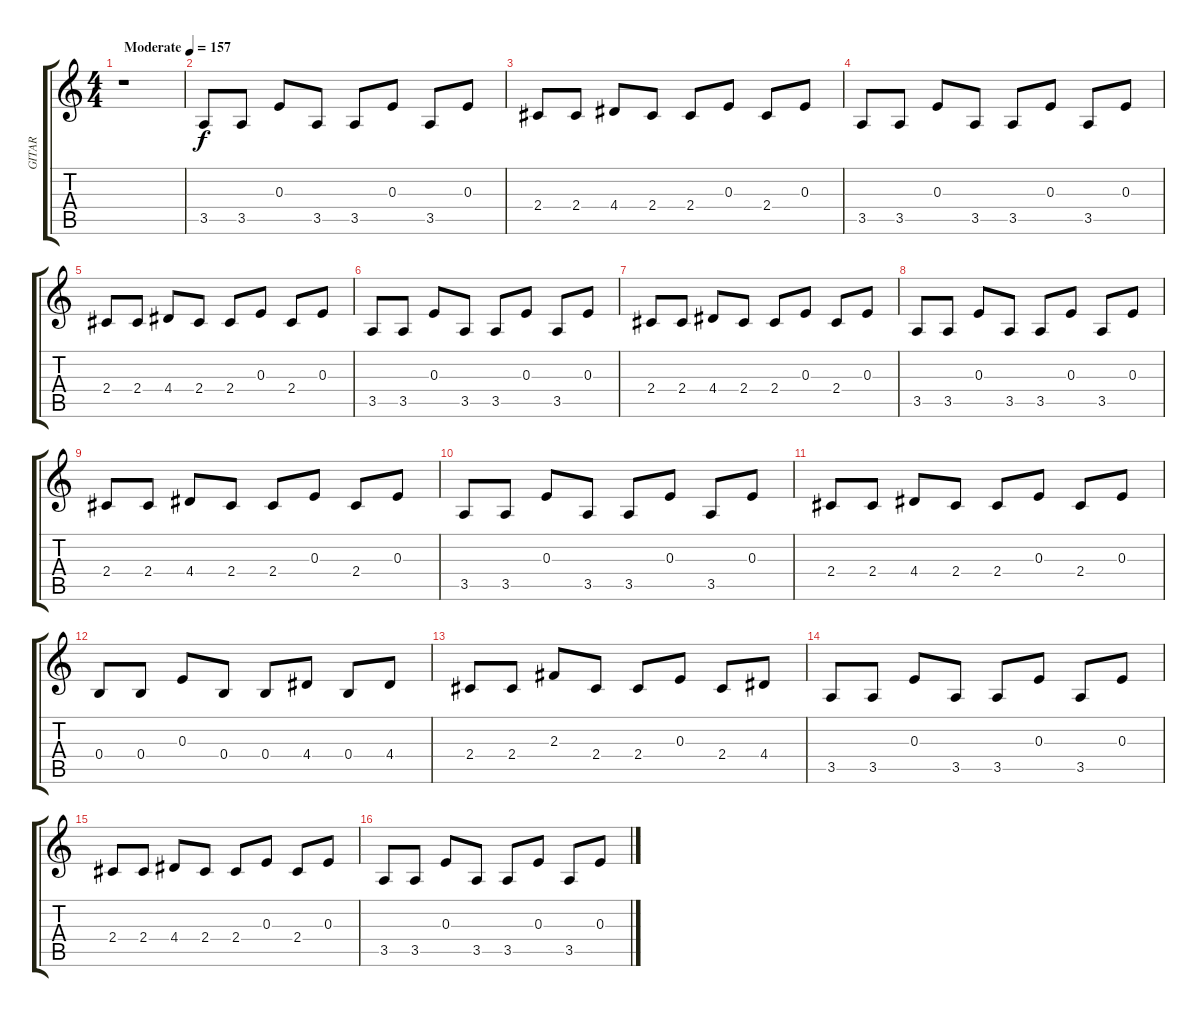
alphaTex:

\track ("GITAR" "GITAR") {instrument electricguitarmuted}
\staff {score tabs}
\tuning (Db4 Ab3 E3 B2 Gb2 Db2) {hide}
\ts (4 4)
\tempo (157 "Moderate")
\clef g2
\ks c
r.1{dy f instrument electricguitarmuted} |
3.5.8 3.5.8 0.3.8 3.5.8 3.5.8 0.3.8 3.5.8 0.3.8 |
2.4.8 2.4.8 4.4.8 2.4.8 2.4.8 0.3.8 2.4.8 0.3.8 |
3.5.8 3.5.8 0.3.8 3.5.8 3.5.8 0.3.8 3.5.8 0.3.8 |
2.4.8 2.4.8 4.4.8 2.4.8 2.4.8 0.3.8 2.4.8 0.3.8 |
3.5.8 3.5.8 0.3.8 3.5.8 3.5.8 0.3.8 3.5.8 0.3.8 |
2.4.8 2.4.8 4.4.8 2.4.8 2.4.8 0.3.8 2.4.8 0.3.8 |
3.5.8 3.5.8 0.3.8 3.5.8 3.5.8 0.3.8 3.5.8 0.3.8 |
2.4.8 2.4.8 4.4.8 2.4.8 2.4.8 0.3.8 2.4.8 0.3.8 |
3.5.8 3.5.8 0.3.8 3.5.8 3.5.8 0.3.8 3.5.8 0.3.8 |
2.4.8 2.4.8 4.4.8 2.4.8 2.4.8 0.3.8 2.4.8 0.3.8 |
0.4.8 0.4.8 0.3.8 0.4.8 0.4.8 4.4.8 0.4.8 4.4.8 |
2.4.8 2.4.8 2.3.8 2.4.8 2.4.8 0.3.8 2.4.8 4.4.8 |
3.5.8 3.5.8 0.3.8 3.5.8 3.5.8 0.3.8 3.5.8 0.3.8 |
2.4.8 2.4.8 4.4.8 2.4.8 2.4.8 0.3.8 2.4.8 0.3.8 |
3.5.8 3.5.8 0.3.8 3.5.8 3.5.8 0.3.8 3.5.8 0.3.8
